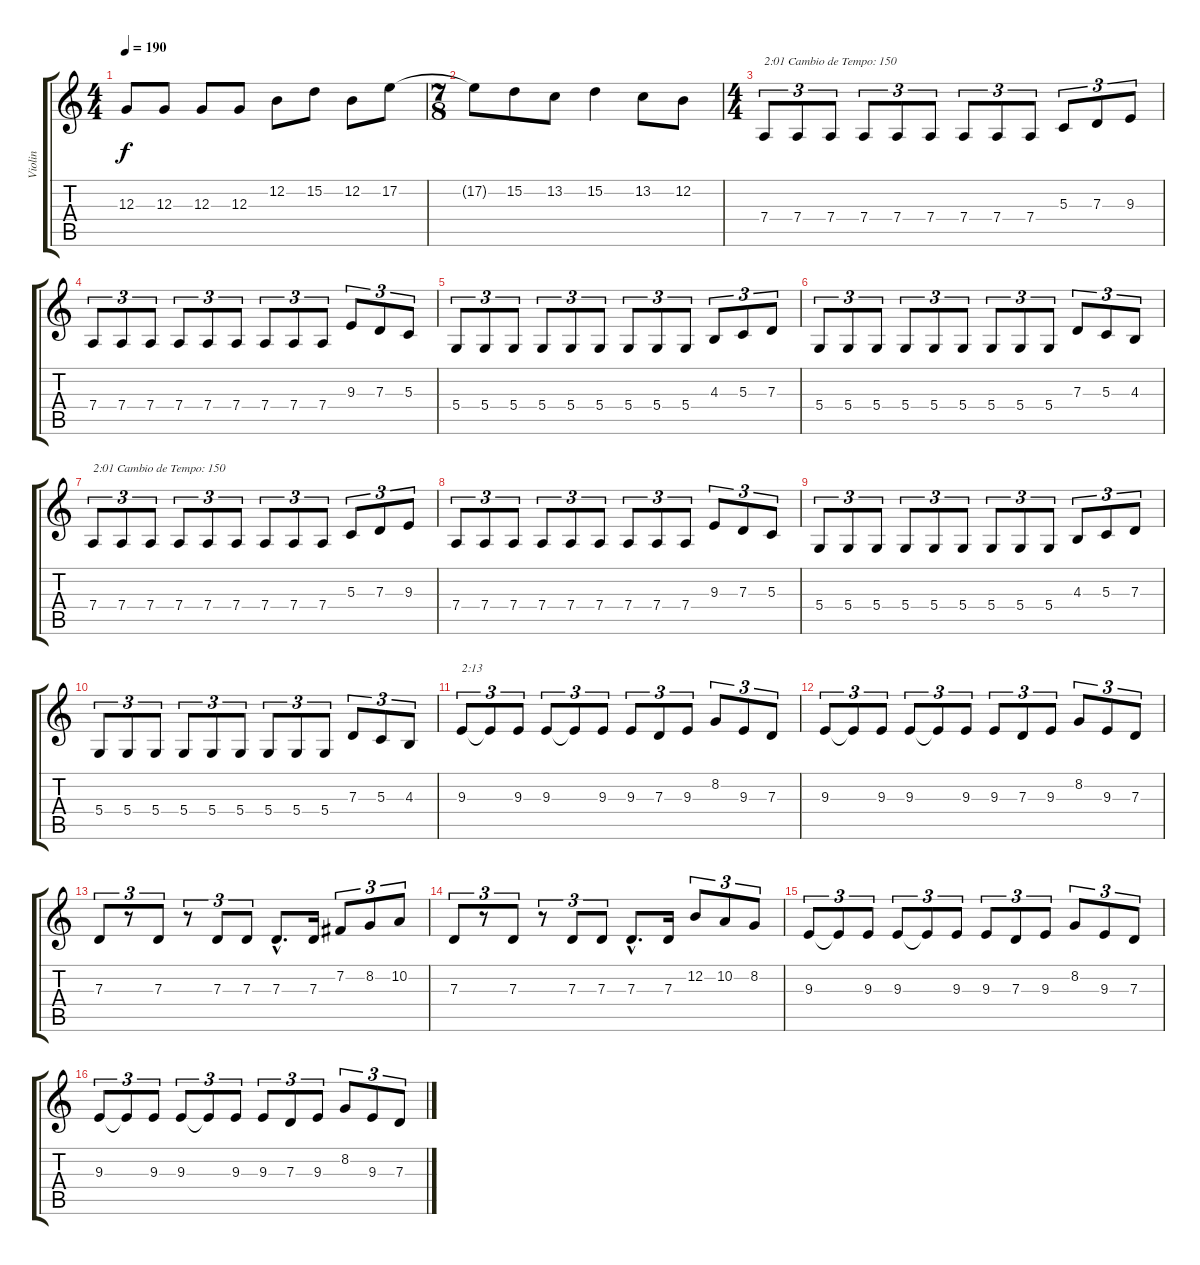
\track ("Violin" "Violin") {instrument violin}
\staff {score tabs}
\tuning (E4 B3 G3 D3 A2 E2) {hide}
\ts (4 4)
\tempo 190
\clef g2
\ks c
12.3{t}.8{dy f} 12.3.8 12.3.8 12.3.8 12.2.8 15.2.8 12.2.8 17.2.8 |
\ts (7 8)
17.2{t}.8 15.2.8 13.2.8 15.2.4 13.2.8 12.2.8 |
\ts (4 4)
7.4.8{tu (3 2) txt "2:01 Cambio de Tempo: 150"} 7.4.8{tu (3 2)} 7.4.8{tu (3 2)} 7.4.8{tu (3 2)} 7.4.8{tu (3 2)} 7.4.8{tu (3 2)} 7.4.8{tu (3 2)} 7.4.8{tu (3 2)} 7.4.8{tu (3 2)} 5.3.8{tu (3 2)} 7.3.8{tu (3 2)} 9.3.8{tu (3 2)} |
7.4.8{tu (3 2)} 7.4.8{tu (3 2)} 7.4.8{tu (3 2)} 7.4.8{tu (3 2)} 7.4.8{tu (3 2)} 7.4.8{tu (3 2)} 7.4.8{tu (3 2)} 7.4.8{tu (3 2)} 7.4.8{tu (3 2)} 9.3.8{tu (3 2)} 7.3.8{tu (3 2)} 5.3.8{tu (3 2)} |
5.4.8{tu (3 2)} 5.4.8{tu (3 2)} 5.4.8{tu (3 2)} 5.4.8{tu (3 2)} 5.4.8{tu (3 2)} 5.4.8{tu (3 2)} 5.4.8{tu (3 2)} 5.4.8{tu (3 2)} 5.4.8{tu (3 2)} 4.3.8{tu (3 2)} 5.3.8{tu (3 2)} 7.3.8{tu (3 2)} |
5.4.8{tu (3 2)} 5.4.8{tu (3 2)} 5.4.8{tu (3 2)} 5.4.8{tu (3 2)} 5.4.8{tu (3 2)} 5.4.8{tu (3 2)} 5.4.8{tu (3 2)} 5.4.8{tu (3 2)} 5.4.8{tu (3 2)} 7.3.8{tu (3 2)} 5.3.8{tu (3 2)} 4.3.8{tu (3 2)} |
7.4.8{tu (3 2) txt "2:01 Cambio de Tempo: 150"} 7.4.8{tu (3 2)} 7.4.8{tu (3 2)} 7.4.8{tu (3 2)} 7.4.8{tu (3 2)} 7.4.8{tu (3 2)} 7.4.8{tu (3 2)} 7.4.8{tu (3 2)} 7.4.8{tu (3 2)} 5.3.8{tu (3 2)} 7.3.8{tu (3 2)} 9.3.8{tu (3 2)} |
7.4.8{tu (3 2)} 7.4.8{tu (3 2)} 7.4.8{tu (3 2)} 7.4.8{tu (3 2)} 7.4.8{tu (3 2)} 7.4.8{tu (3 2)} 7.4.8{tu (3 2)} 7.4.8{tu (3 2)} 7.4.8{tu (3 2)} 9.3.8{tu (3 2)} 7.3.8{tu (3 2)} 5.3.8{tu (3 2)} |
5.4.8{tu (3 2)} 5.4.8{tu (3 2)} 5.4.8{tu (3 2)} 5.4.8{tu (3 2)} 5.4.8{tu (3 2)} 5.4.8{tu (3 2)} 5.4.8{tu (3 2)} 5.4.8{tu (3 2)} 5.4.8{tu (3 2)} 4.3.8{tu (3 2)} 5.3.8{tu (3 2)} 7.3.8{tu (3 2)} |
5.4.8{tu (3 2)} 5.4.8{tu (3 2)} 5.4.8{tu (3 2)} 5.4.8{tu (3 2)} 5.4.8{tu (3 2)} 5.4.8{tu (3 2)} 5.4.8{tu (3 2)} 5.4.8{tu (3 2)} 5.4.8{tu (3 2)} 7.3.8{tu (3 2)} 5.3.8{tu (3 2)} 4.3.8{tu (3 2)} |
9.3.8{tu (3 2) txt "2:13"} 9.3{t}.8{tu (3 2)} 9.3.8{tu (3 2)} 9.3.8{tu (3 2)} 9.3{t}.8{tu (3 2)} 9.3.8{tu (3 2)} 9.3.8{tu (3 2)} 7.3.8{tu (3 2)} 9.3.8{tu (3 2)} 8.2.8{tu (3 2)} 9.3.8{tu (3 2)} 7.3.8{tu (3 2)} |
9.3.8{tu (3 2)} 9.3{t}.8{tu (3 2)} 9.3.8{tu (3 2)} 9.3.8{tu (3 2)} 9.3{t}.8{tu (3 2)} 9.3.8{tu (3 2)} 9.3.8{tu (3 2)} 7.3.8{tu (3 2)} 9.3.8{tu (3 2)} 8.2.8{tu (3 2)} 9.3.8{tu (3 2)} 7.3.8{tu (3 2)} |
7.3.8{tu (3 2)} r.8{tu (3 2)} 7.3.8{tu (3 2)} r.8{tu (3 2)} 7.3.8{tu (3 2)} 7.3.8{tu (3 2)} 7.3{hac}.8{d} 7.3.16 7.2.8{tu (3 2)} 8.2.8{tu (3 2)} 10.2.8{tu (3 2)} |
7.3.8{tu (3 2)} r.8{tu (3 2)} 7.3.8{tu (3 2)} r.8{tu (3 2)} 7.3.8{tu (3 2)} 7.3.8{tu (3 2)} 7.3{hac}.8{d} 7.3.16 12.2.8{tu (3 2)} 10.2.8{tu (3 2)} 8.2.8{tu (3 2)} |
9.3.8{tu (3 2)} 9.3{t}.8{tu (3 2)} 9.3.8{tu (3 2)} 9.3.8{tu (3 2)} 9.3{t}.8{tu (3 2)} 9.3.8{tu (3 2)} 9.3.8{tu (3 2)} 7.3.8{tu (3 2)} 9.3.8{tu (3 2)} 8.2.8{tu (3 2)} 9.3.8{tu (3 2)} 7.3.8{tu (3 2)} |
9.3.8{tu (3 2)} 9.3{t}.8{tu (3 2)} 9.3.8{tu (3 2)} 9.3.8{tu (3 2)} 9.3{t}.8{tu (3 2)} 9.3.8{tu (3 2)} 9.3.8{tu (3 2)} 7.3.8{tu (3 2)} 9.3.8{tu (3 2)} 8.2.8{tu (3 2)} 9.3.8{tu (3 2)} 7.3.8{tu (3 2)}
